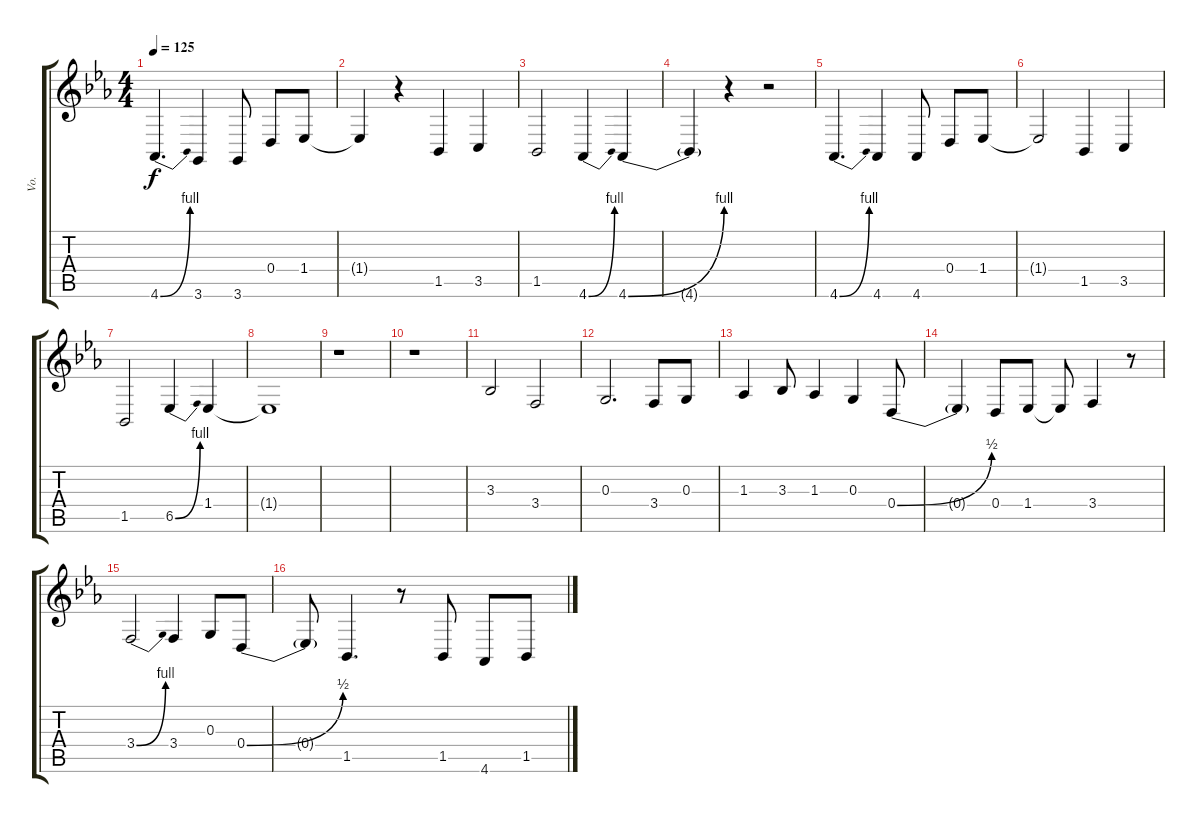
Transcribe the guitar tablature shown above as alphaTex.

\track ("Vo." "Vo.") {instrument choiraahs}
\staff {score tabs}
\tuning (E4 B3 G3 D3 A2 E2) {hide}
\ts (4 4)
\tempo 125
\clef g2
\ks eb
4.6{be (bend 0 0 60 4)}.4{d dy f} 3.6.4 3.6.8 0.4.8 1.4.8 |
1.4{t}.4 r.4 1.5.4 3.5.4 |
1.5.2 4.6{be (bend 0 0 60 4)}.4 4.6{be (bend 0 0 60 4)}.4 |
4.6{t}.4 r.4 r.2 |
4.6{be (bend 0 0 60 4)}.4{d} 4.6.4 4.6.8 0.4.8 1.4.8 |
1.4{t}.2 1.5.4 3.5.4 |
1.5.2 6.5{be (bend 0 0 60 4)}.4 1.4.4 |
1.4{t}.1 |
r.1 |
r.1 |
3.3.2 3.4.2 |
0.3.2{d} 3.4.8 0.3.8 |
1.3.4 3.3.8 1.3.4 0.3.4 0.4{be (bend 0 0 60 2)}.8 |
0.4{t}.4 0.4.8 1.4.8 1.4{t}.8 3.4.4 r.8 |
3.4{be (bend 0 0 60 4)}.2 3.4.4 0.3.8 0.4{be (bend 0 0 60 2)}.8 |
0.4{t}.8 1.5.4{d} r.8 1.5.8 4.6.8 1.5.8
